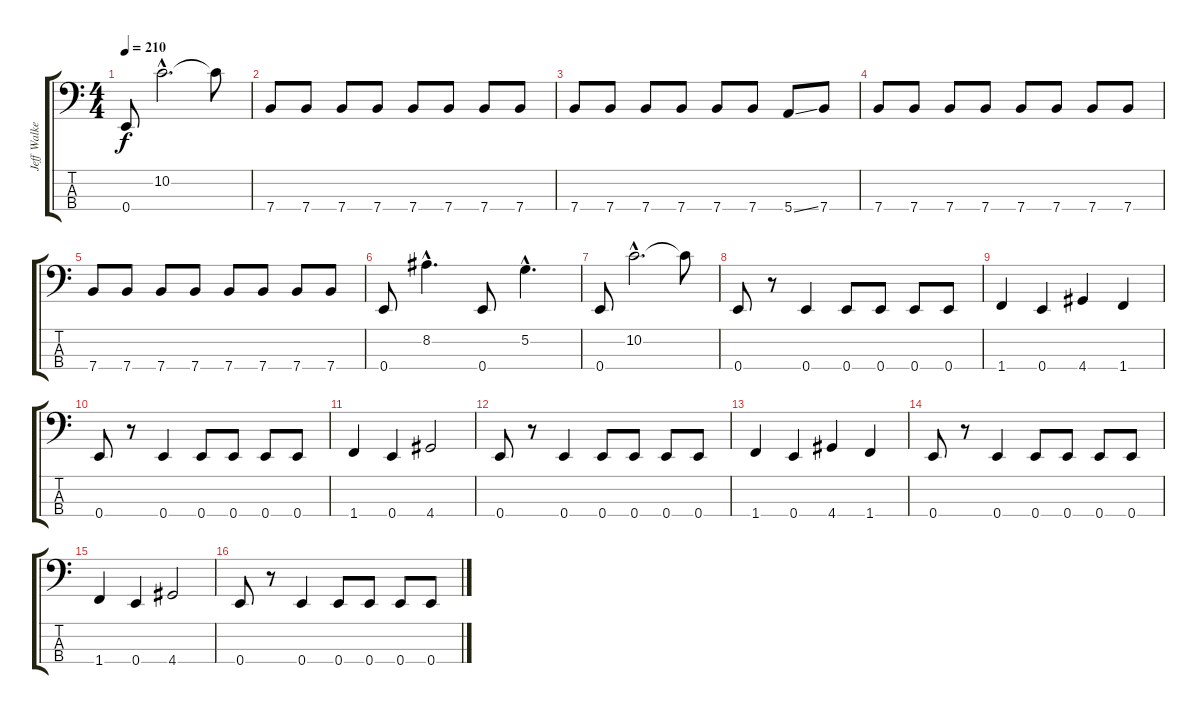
\track ("Jeff Walker" "Jeff Walke") {instrument electricbassfinger}
\staff {score tabs}
\tuning (G2 D2 A1 E1) {hide}
\ts (4 4)
\tempo 210
\clef f4
\ks c
0.4.8{dy f} 10.2{hac}.2{d} 10.2{t}.8 |
7.4.8 7.4.8 7.4.8 7.4.8 7.4.8 7.4.8 7.4.8 7.4.8 |
7.4.8 7.4.8 7.4.8 7.4.8 7.4.8 7.4.8 5.4{ss}.8 7.4.8 |
7.4.8 7.4.8 7.4.8 7.4.8 7.4.8 7.4.8 7.4.8 7.4.8 |
7.4.8 7.4.8 7.4.8 7.4.8 7.4.8 7.4.8 7.4.8 7.4.8 |
0.4.8 8.2{hac}.4{d} 0.4.8 5.2{hac}.4{d} |
0.4.8 10.2{hac}.2{d} 10.2{t}.8 |
0.4.8 r.8 0.4.4 0.4.8 0.4.8 0.4.8 0.4.8 |
1.4.4 0.4.4 4.4.4 1.4.4 |
0.4.8 r.8 0.4.4 0.4.8 0.4.8 0.4.8 0.4.8 |
1.4.4 0.4.4 4.4.2 |
0.4.8 r.8 0.4.4 0.4.8 0.4.8 0.4.8 0.4.8 |
1.4.4 0.4.4 4.4.4 1.4.4 |
0.4.8 r.8 0.4.4 0.4.8 0.4.8 0.4.8 0.4.8 |
1.4.4 0.4.4 4.4.2 |
0.4.8 r.8 0.4.4 0.4.8 0.4.8 0.4.8 0.4.8
